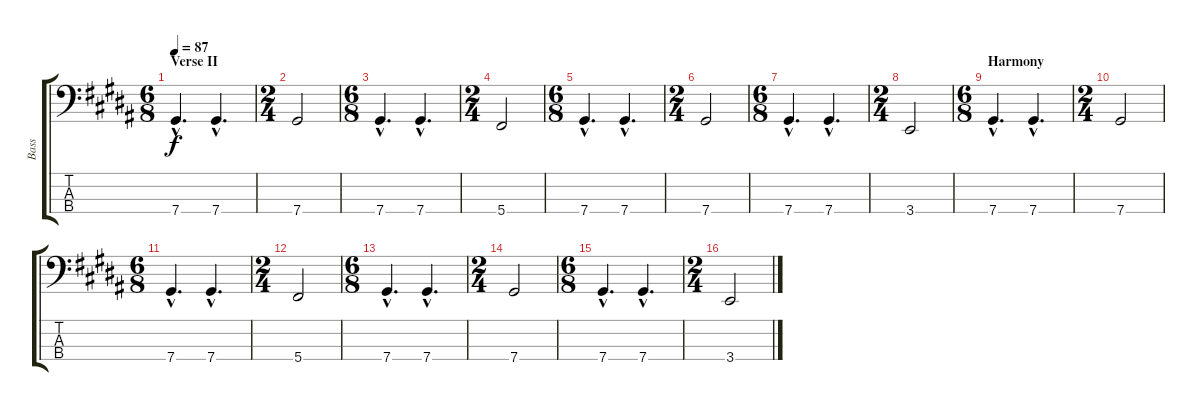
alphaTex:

\track ("Bass" "Bass") {instrument fretlessbass}
\staff {score tabs}
\tuning (E2 B1 Gb1 Db1) {hide}
\ts (6 8)
\section ("" "Verse II")
\tempo 87
\clef f4
\ks b
7.4{hac}.4{d dy f} 7.4{hac}.4{d} |
\ts (2 4)
7.4.2 |
\ts (6 8)
7.4{hac}.4{d} 7.4{hac}.4{d} |
\ts (2 4)
5.4.2 |
\ts (6 8)
7.4{hac}.4{d} 7.4{hac}.4{d} |
\ts (2 4)
7.4.2 |
\ts (6 8)
7.4{hac}.4{d} 7.4{hac}.4{d} |
\ts (2 4)
3.4.2 |
\ts (6 8)
\section ("" "Harmony")
7.4{hac}.4{d} 7.4{hac}.4{d} |
\ts (2 4)
7.4.2 |
\ts (6 8)
7.4{hac}.4{d} 7.4{hac}.4{d} |
\ts (2 4)
5.4.2 |
\ts (6 8)
7.4{hac}.4{d} 7.4{hac}.4{d} |
\ts (2 4)
7.4.2 |
\ts (6 8)
7.4{hac}.4{d} 7.4{hac}.4{d} |
\ts (2 4)
3.4.2
